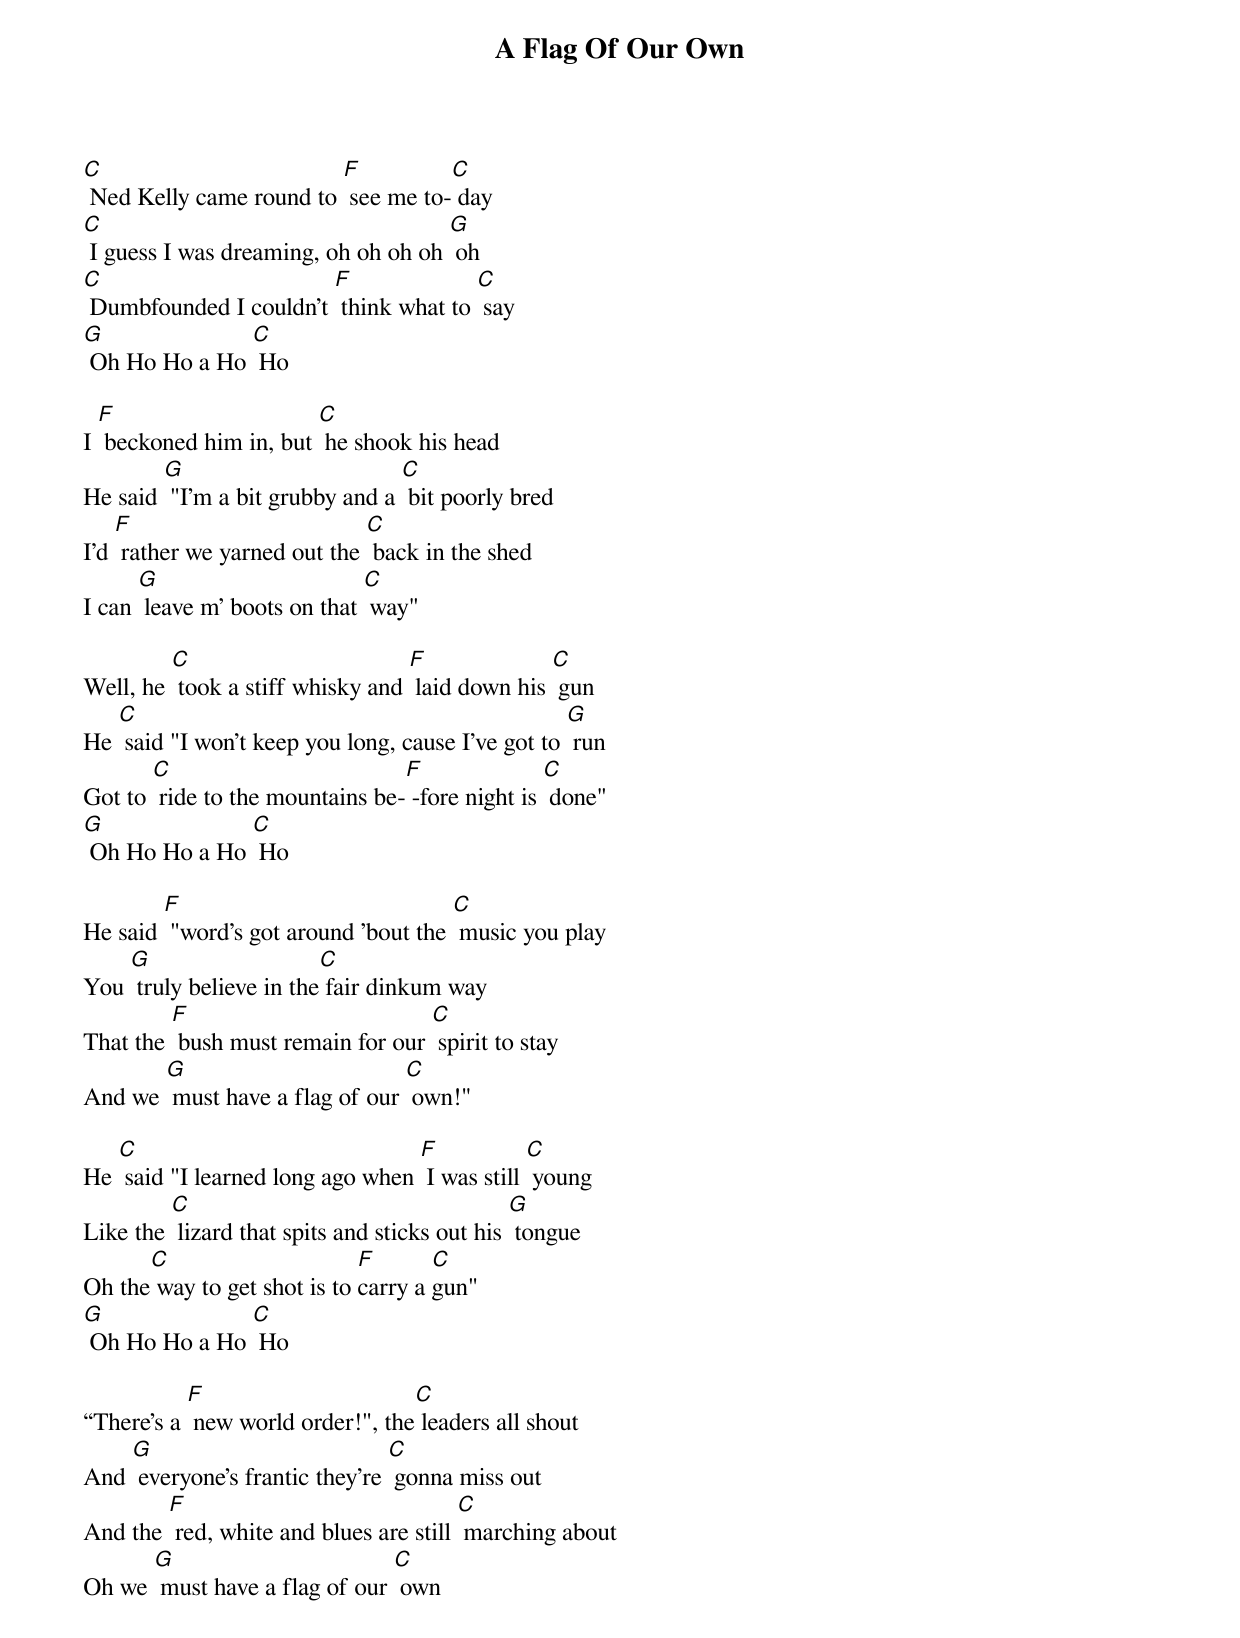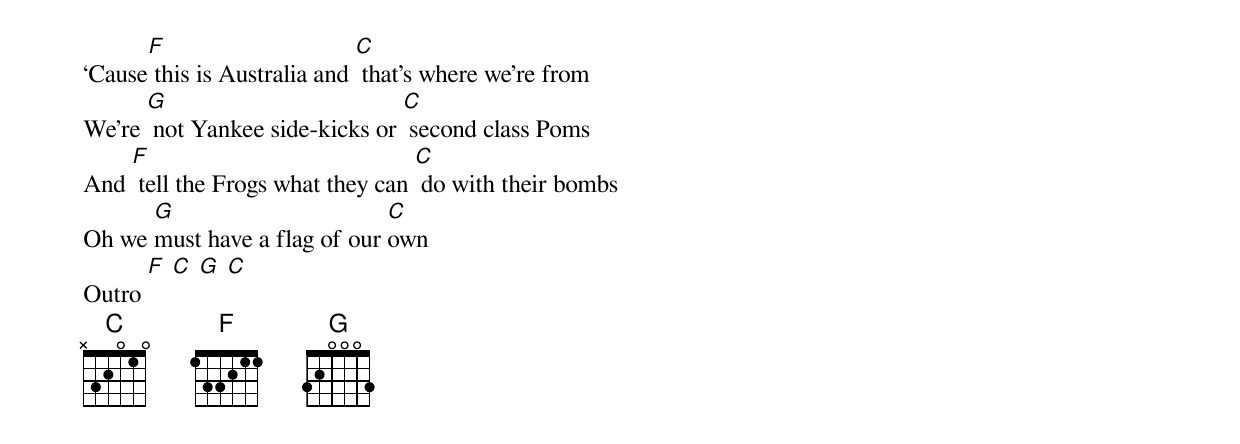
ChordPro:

{title: A Flag Of Our Own}
{subtitle: }
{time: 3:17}
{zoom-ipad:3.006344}




[C] Ned Kelly came round to [F] see me to-[C] day
[C] I guess I was dreaming, oh oh oh oh [G] oh
[C] Dumbfounded I couldn't [F] think what to [C] say
[G] Oh Ho Ho a Ho [C] Ho

I [F] beckoned him in, but [C] he shook his head
He said [G] "I'm a bit grubby and a [C] bit poorly bred
I'd [F] rather we yarned out the [C] back in the shed
I can [G] leave m' boots on that [C] way"

Well, he [C] took a stiff whisky and [F] laid down his [C] gun
He [C] said "I won't keep you long, cause I've got to [G] run
Got to [C] ride to the mountains be-[F] -fore night is [C] done"
[G] Oh Ho Ho a Ho [C] Ho

He said [F] "word's got around 'bout the [C] music you play
You [G] truly believe in the[C] fair dinkum way
That the [F] bush must remain for our [C] spirit to stay
And we [G] must have a flag of our [C] own!"

He [C] said "I learned long ago when [F] I was still [C] young
Like the [C] lizard that spits and sticks out his [G] tongue
Oh the[C] way to get shot is to [F]carry a [C]gun"
[G] Oh Ho Ho a Ho [C] Ho

“There's a [F] new world order!", the[C] leaders all shout
And [G] everyone's frantic they're [C] gonna miss out
And the [F] red, white and blues are still [C] marching about
Oh we [G] must have a flag of our [C] own

‘Cause[F] this is Australia and [C] that's where we're from
We're [G] not Yankee side-kicks or [C] second class Poms
And [F] tell the Frogs what they can [C] do with their bombs
Oh we [G]must have a flag of our [C]own
Outro [F] [C] [G] [C]
